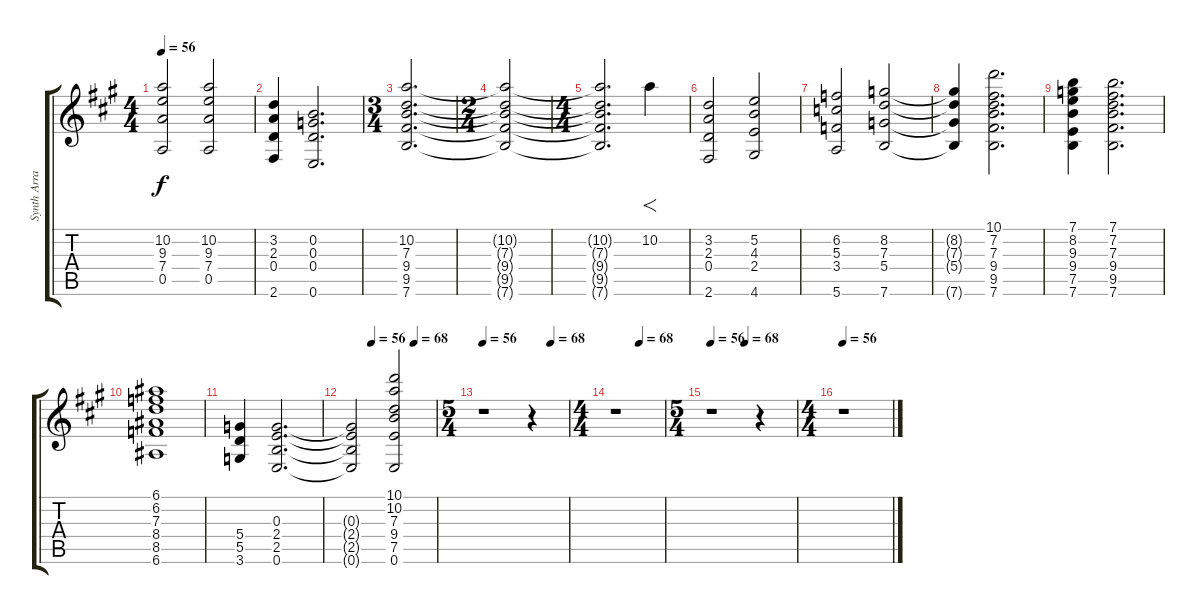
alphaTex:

\track ("Synth Arranged for Guitar" "Synth Arra") {instrument overdrivenguitar}
\staff {score tabs}
\tuning (E4 B3 G3 D3 A2 E2) {hide}
\ts (4 4)
\tempo 56
\clef g2
\ks a
(10.2 9.3 7.4 0.5).2{dy f} (10.2 9.3 7.4 0.5).2 |
(3.2 2.3 0.4 2.6).4 (0.2 0.3 0.4 0.6).2{d} |
\ts (3 4)
(10.2 7.3 9.4 9.5 7.6).2{d} |
\ts (2 4)
(10.2{t} 7.3{t} 9.4{t} 9.5{t} 7.6{t}).2 |
\ts (4 4)
(10.2{t} 7.3{t} 9.4{t} 9.5{t} 7.6{t}).2{d} 10.2.4{f} |
(3.2 2.3 0.4 2.6).2 (5.2 4.3 2.4 4.6).2 |
(6.2 5.3 3.4 5.6).2 (8.2 7.3 5.4 7.6).2 |
(8.2{t} 7.3{t} 5.4{t} 7.6{t}).4 (10.1 7.2 7.3 9.4 9.5 7.6).2{d} |
(7.1 8.2 9.3 9.4 7.5 7.6).4 (7.1 7.2 7.3 9.4 9.5 7.6).2{d} |
(6.1 6.2 7.3 8.4 8.5 6.6).1 |
(5.4 5.5 3.6).4 (0.3 2.4 2.5 0.6).2{d} |
\tempo (56 0.25)
\tempo (68 0.75)
(0.3{t} 2.4{t} 2.5{t} 0.6{t}).2 (10.1 10.2 7.3 9.4 7.5 0.6).2 |
\ts (5 4)
\tempo 56
\tempo (68 0.8)
r.1 r.4 |
\ts (4 4)
\tempo (68 0.5)
r.1 |
\ts (5 4)
\tempo 56
\tempo (68 0.4)
r.1 r.4 |
\ts (4 4)
\tempo 56
r.1
